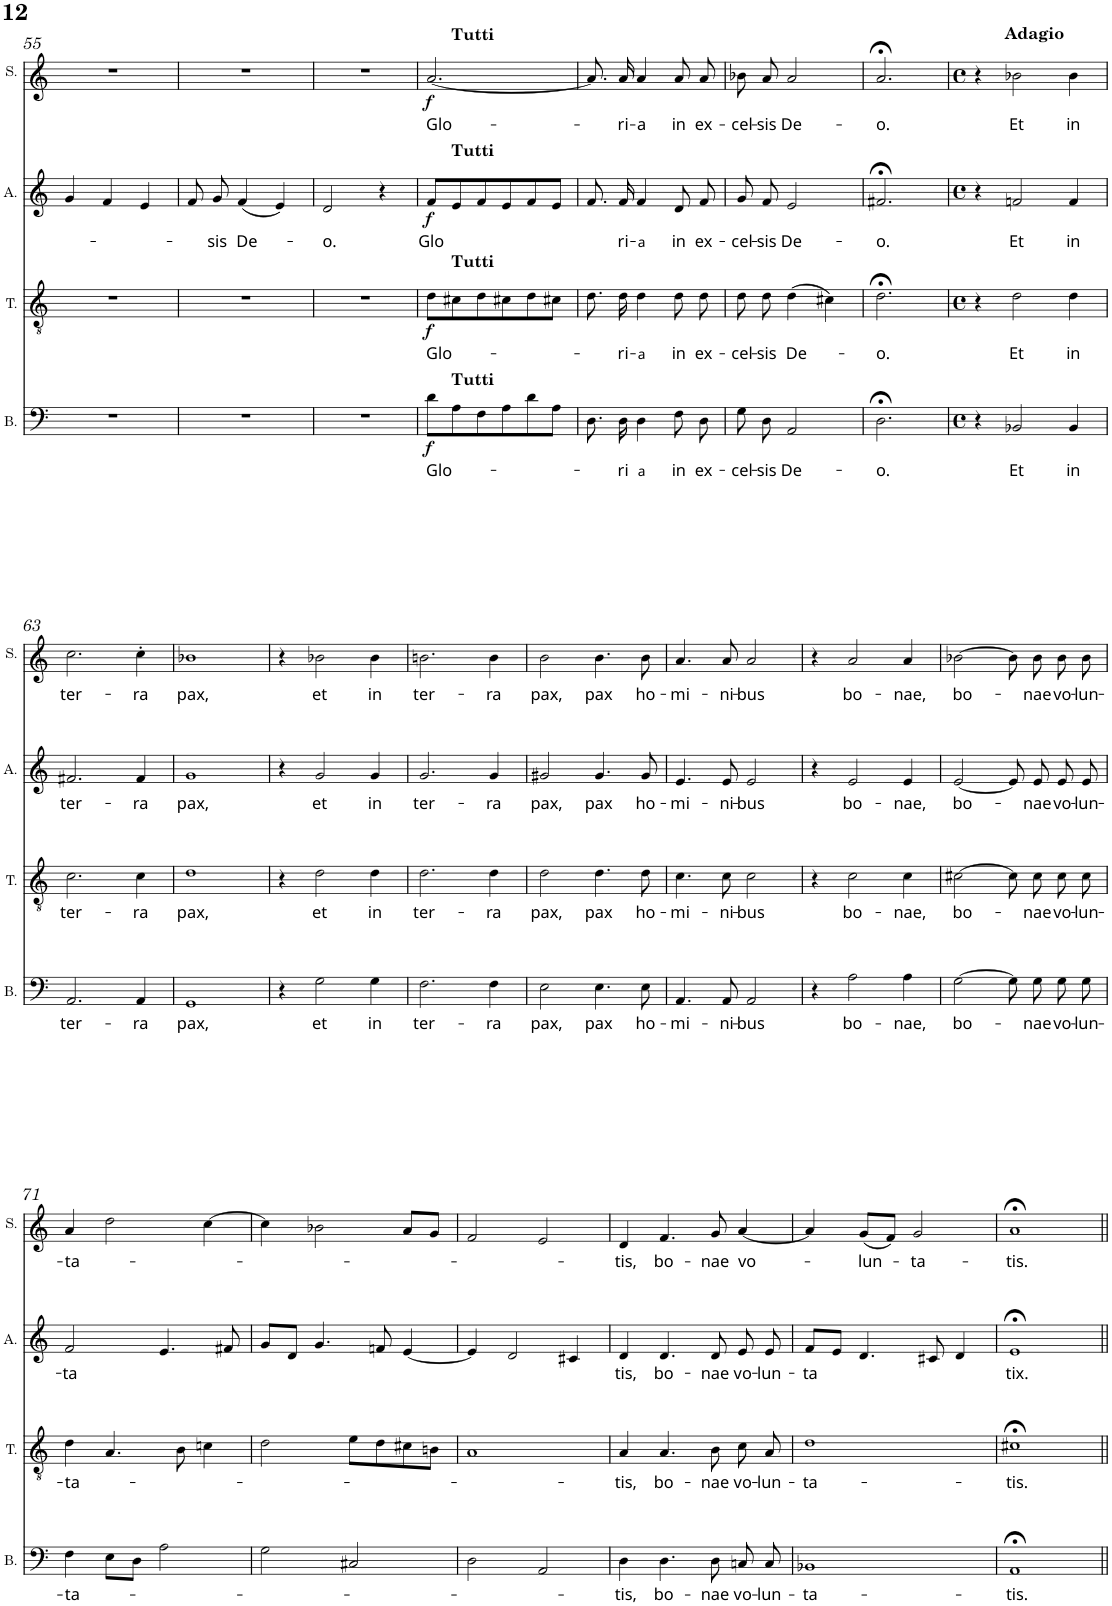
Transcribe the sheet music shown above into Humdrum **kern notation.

**kern	**text	**dynam	**kern	**text	**dynam	**kern	**text	**dynam	**kern	**text	**dynam
*part4	*part4	*part4	*part3	*part3	*part3	*part2	*part2	*part2	*part1	*part1	*part1
*staff4	*staff4	*staff4	*staff3	*staff3	*staff3	*staff2	*staff2	*staff2	*staff1	*staff1	*staff1
*I"Basse	*	*	*I"Tenor	*	*	*I"Alto	*	*	*I"Soprano	*	*
*I'B.	*	*	*I'T.	*	*	*I'A.	*	*	*I'S.	*	*
!!LO:PB:g=z
*clefF4	*	*	*clefGv2	*	*	*clefG2	*	*	*clefG2	*	*
*k[]	*	*	*k[]	*	*	*k[]	*	*	*k[]	*	*
*M3/4	*	*	*M3/4	*	*	*M3/4	*	*	*M3/4	*	*
=55	=55	=55	=55	=55	=55	=55	=55	=55	=55	=55	=55
2.r	.	.	2.r	.	.	4g/	.	.	2.r	.	.
.	.	.	.	.	.	4f/	.	.	.	.	.
.	.	.	.	.	.	4e/	.	.	.	.	.
=56	=56	=56	=56	=56	=56	=56	=56	=56	=56	=56	=56
2.r	.	.	2.r	.	.	8f/	.	.	2.r	.	.
!	!	!	!	!	!	!	!LO:LY:b	!	!	!	!
.	.	.	.	.	.	8g/	-sis	.	.	.	.
!	!	!	!	!	!	!	!LO:LY:b	!	!	!	!
.	.	.	.	.	.	(4f/	De-	.	.	.	.
.	.	.	.	.	.	4e/)	.	.	.	.	.
=57	=57	=57	=57	=57	=57	=57	=57	=57	=57	=57	=57
!	!	!	!	!	!	!	!LO:LY:b	!	!	!	!
2.r	.	.	2.r	.	.	2d/	-o.	.	2.r	.	.
.	.	.	.	.	.	4r	.	.	.	.	.
=58	=58	=58	=58	=58	=58	=58	=58	=58	=58	=58	=58
!	!	!	!	!	!	!	!	!	!LO:TX:a:B:t=Tutti	!	!
!	!	!	!	!	!	!LO:TX:a:B:t=Tutti	!	!	!	!	!
!	!	!	!LO:TX:a:B:t=Tutti	!	!	!	!	!	!	!	!
!LO:TX:a:B:t=Tutti	!	!	!	!	!	!	!	!	!	!	!
!	!LO:LY:b	!LO:DY:b	!	!LO:LY:b	!LO:DY:b	!	!LO:LY:b	!LO:DY:b	!	!LO:LY:b	!LO:DY:b
8d\L	Glo-	f	8d\L	Glo-	f	8f/L	Glo	f	[2.a/	Glo-	f
8A\	.	.	8c#X\	.	.	8e/	.	.	.	.	.
8F\	.	.	8d\	.	.	8f/	.	.	.	.	.
8A\	.	.	8c#X\	.	.	8e/	.	.	.	.	.
8d\	.	.	8d\	.	.	8f/	.	.	.	.	.
8A\J	.	.	8c#X\J	.	.	8e/J	.	.	.	.	.
=59	=59	=59	=59	=59	=59	=59	=59	=59	=59	=59	=59
8.D\	.	.	8.d\	.	.	8.f/	.	.	8.a/]	.	.
!	!LO:LY:b	!	!	!LO:LY:b	!	!	!LO:LY:b	!	!	!LO:LY:b	!
16D\	-ri	.	16d\	-ri-	.	16f/	-ri-	.	16a/	-ri-	.
!	!LO:LY:b	!	!	!LO:LY:b	!	!	!LO:LY:b	!	!	!LO:LY:b	!
4D\	a	.	4d\	-a	.	4f/	-a	.	4a/	-a	.
!	!LO:LY:b	!	!	!LO:LY:b	!	!	!LO:LY:b	!	!	!LO:LY:b	!
8F\	in	.	8d\	in	.	8d/	in	.	8a/	in	.
!	!LO:LY:b	!	!	!LO:LY:b	!	!	!LO:LY:b	!	!	!LO:LY:b	!
8D\	ex-	.	8d\	ex-	.	8f/	ex-	.	8a/	ex-	.
=60	=60	=60	=60	=60	=60	=60	=60	=60	=60	=60	=60
!	!LO:LY:b	!	!	!LO:LY:b	!	!	!LO:LY:b	!	!	!LO:LY:b	!
8G\	-cel-	.	8d\	-cel-	.	8g/	-cel-	.	8b-X\	-cel-	.
!	!LO:LY:b	!	!	!LO:LY:b	!	!	!LO:LY:b	!	!	!LO:LY:b	!
8D\	-sis	.	8d\	-sis	.	8f/	-sis	.	8a/	-sis	.
!	!LO:LY:b	!	!	!LO:LY:b	!	!	!LO:LY:b	!	!	!LO:LY:b	!
2AA/	De-	.	(>4d\	De-	.	2e/	De-	.	2a/	De-	.
.	.	.	4c#X\)	.	.	.	.	.	.	.	.
=61	=61	=61	=61	=61	=61	=61	=61	=61	=61	=61	=61
!	!LO:LY:b	!	!	!LO:LY:b	!	!	!LO:LY:b	!	!	!LO:LY:b	!
2.D;<\	-o.	.	2.d;<\	-o.	.	2.f#X;</	-o.	.	2.a;</	-o.	.
=62	=62	=62	=62	=62	=62	=62	=62	=62	=62	=62	=62
*M4/4	*	*	*M4/4	*	*	*M4/4	*	*	*M4/4	*	*
*met(c)	*	*	*met(c)	*	*	*met(c)	*	*	*met(c)	*	*
4r	.	.	4r	.	.	4r	.	.	4r	.	.
!	!	!	!	!	!	!	!	!	!LO:TX:a:B:t=Adagio	!	!
!	!LO:LY:b	!	!	!LO:LY:b	!	!	!LO:LY:b	!	!	!LO:LY:b	!
2BB-X/	Et	.	2d\	Et	.	2fn/	Et	.	2b-X\	Et	.
!	!LO:LY:b	!	!	!LO:LY:b	!	!	!LO:LY:b	!	!	!LO:LY:b	!
4BB-/	in	.	4d\	in	.	4f/	in	.	4b-\	in	.
!!LO:LB:g=z
=63	=63	=63	=63	=63	=63	=63	=63	=63	=63	=63	=63
!	!LO:LY:b	!	!	!LO:LY:b	!	!	!LO:LY:b	!	!	!LO:LY:b	!
2.AA/	ter-	.	2.c\	ter-	.	2.f#X/	ter-	.	2.cc\	ter-	.
!	!LO:LY:b	!	!	!LO:LY:b	!	!	!LO:LY:b	!	!	!LO:LY:b	!
4AA/	-ra	.	4c\	-ra	.	4f#/	-ra	.	4cc'\	-ra	.
=64	=64	=64	=64	=64	=64	=64	=64	=64	=64	=64	=64
!	!LO:LY:b	!	!	!LO:LY:b	!	!	!LO:LY:b	!	!	!LO:LY:b	!
1GG	pax,	.	1d	pax,	.	1g	pax,	.	1b-X	pax,	.
=65	=65	=65	=65	=65	=65	=65	=65	=65	=65	=65	=65
4r	.	.	4r	.	.	4r	.	.	4r	.	.
!	!LO:LY:b	!	!	!LO:LY:b	!	!	!LO:LY:b	!	!	!LO:LY:b	!
2G\	et	.	2d\	et	.	2g/	et	.	2b-X\	et	.
!	!LO:LY:b	!	!	!LO:LY:b	!	!	!LO:LY:b	!	!	!LO:LY:b	!
4G\	in	.	4d\	in	.	4g/	in	.	4b-\	in	.
=66	=66	=66	=66	=66	=66	=66	=66	=66	=66	=66	=66
!	!LO:LY:b	!	!	!LO:LY:b	!	!	!LO:LY:b	!	!	!LO:LY:b	!
2.F\	ter-	.	2.d\	ter-	.	2.g/	ter-	.	2.bn\	ter-	.
!	!LO:LY:b	!	!	!LO:LY:b	!	!	!LO:LY:b	!	!	!LO:LY:b	!
4F\	-ra	.	4d\	-ra	.	4g/	-ra	.	4b\	-ra	.
=67	=67	=67	=67	=67	=67	=67	=67	=67	=67	=67	=67
!	!LO:LY:b	!	!	!LO:LY:b	!	!	!LO:LY:b	!	!	!LO:LY:b	!
2E\	pax,	.	2d\	pax,	.	2g#X/	pax,	.	2b\	pax,	.
!	!LO:LY:b	!	!	!LO:LY:b	!	!	!LO:LY:b	!	!	!LO:LY:b	!
4.E\	pax	.	4.d\	pax	.	4.g#/	pax	.	4.b\	pax	.
!	!LO:LY:b	!	!	!LO:LY:b	!	!	!LO:LY:b	!	!	!LO:LY:b	!
8E\	ho-	.	8d\	ho-	.	8g#/	ho-	.	8b\	ho-	.
=68	=68	=68	=68	=68	=68	=68	=68	=68	=68	=68	=68
!	!LO:LY:b	!	!	!LO:LY:b	!	!	!LO:LY:b	!	!	!LO:LY:b	!
4.AA/	-mi-	.	4.c\	-mi-	.	4.e/	-mi-	.	4.a/	-mi-	.
!	!LO:LY:b	!	!	!LO:LY:b	!	!	!LO:LY:b	!	!	!LO:LY:b	!
8AA/	-ni-	.	8c\	-ni-	.	8e/	-ni-	.	8a/	-ni-	.
!	!LO:LY:b	!	!	!LO:LY:b	!	!	!LO:LY:b	!	!	!LO:LY:b	!
2AA/	-bus	.	2c\	-bus	.	2e/	-bus	.	2a/	-bus	.
=69	=69	=69	=69	=69	=69	=69	=69	=69	=69	=69	=69
4r	.	.	4r	.	.	4r	.	.	4r	.	.
!	!LO:LY:b	!	!	!LO:LY:b	!	!	!LO:LY:b	!	!	!LO:LY:b	!
2A\	bo-	.	2c\	bo-	.	2e/	bo-	.	2a/	bo-	.
!	!LO:LY:b	!	!	!LO:LY:b	!	!	!LO:LY:b	!	!	!LO:LY:b	!
4A\	-nae,	.	4c\	-nae,	.	4e/	-nae,	.	4a/	-nae,	.
=70	=70	=70	=70	=70	=70	=70	=70	=70	=70	=70	=70
!	!LO:LY:b	!	!	!LO:LY:b	!	!	!LO:LY:b	!	!	!LO:LY:b	!
[>2G\	bo-	.	[>2c#X\	bo-	.	[<2e/	bo-	.	[>2b-X\	bo-	.
8G\]	.	.	8c#\]	.	.	8e/]	.	.	8b-\]	.	.
!	!LO:LY:b	!	!	!LO:LY:b	!	!	!LO:LY:b	!	!	!LO:LY:b	!
8G\	-nae	.	8c#\	-nae	.	8e/	-nae	.	8b-\	-nae	.
!	!LO:LY:b	!	!	!LO:LY:b	!	!	!LO:LY:b	!	!	!LO:LY:b	!
8G\	vo-	.	8c#\	vo-	.	8e/	vo-	.	8b-\	vo-	.
!	!LO:LY:b	!	!	!LO:LY:b	!	!	!LO:LY:b	!	!	!LO:LY:b	!
8G\	-lun-	.	8c#\	-lun-	.	8e/	-lun-	.	8b-\	-lun-	.
!!LO:LB:g=z
=71	=71	=71	=71	=71	=71	=71	=71	=71	=71	=71	=71
!	!LO:LY:b	!	!	!LO:LY:b	!	!	!LO:LY:b	!	!	!LO:LY:b	!
4F\	-ta-	.	4d\	-ta-	.	2f/	-ta	.	4a/	-ta-	.
8E\L	.	.	4.A/	.	.	.	.	.	2dd\	.	.
8D\J	.	.	.	.	.	.	.	.	.	.	.
2A\	.	.	.	.	.	4.e/	.	.	.	.	.
.	.	.	8B\	.	.	.	.	.	.	.	.
.	.	.	4cn\	.	.	.	.	.	[>4cc\	.	.
.	.	.	.	.	.	8f#X/	.	.	.	.	.
=72	=72	=72	=72	=72	=72	=72	=72	=72	=72	=72	=72
2G\	.	.	2d\	.	.	8g/L	.	.	4cc\]	.	.
.	.	.	.	.	.	8d/J	.	.	.	.	.
.	.	.	.	.	.	4.g/	.	.	2b-X\	.	.
2C#X/	.	.	8e\L	.	.	.	.	.	.	.	.
.	.	.	8d\	.	.	8fn/	.	.	.	.	.
.	.	.	8c#X\	.	.	[4e/	.	.	8a/L	.	.
.	.	.	8Bn\J	.	.	.	.	.	8g/J	.	.
=73	=73	=73	=73	=73	=73	=73	=73	=73	=73	=73	=73
2D\	.	.	1A	.	.	4e/]	.	.	2f/	.	.
.	.	.	.	.	.	2d/	.	.	.	.	.
2AA/	.	.	.	.	.	.	.	.	2e/	.	.
.	.	.	.	.	.	4c#X/	.	.	.	.	.
=74	=74	=74	=74	=74	=74	=74	=74	=74	=74	=74	=74
!	!LO:LY:b	!	!	!LO:LY:b	!	!	!LO:LY:b	!	!	!LO:LY:b	!
4D\	-tis,	.	4A/	-tis,	.	4d/	-tis,	.	4d/	-tis,	.
!	!LO:LY:b	!	!	!LO:LY:b	!	!	!LO:LY:b	!	!	!LO:LY:b	!
4.D\	bo-	.	4.A/	bo-	.	4.d/	bo-	.	4.f/	bo-	.
!	!LO:LY:b	!	!	!LO:LY:b	!	!	!LO:LY:b	!	!	!LO:LY:b	!
8D\	-nae	.	8B\	-nae	.	8d/	-nae	.	8g/	-nae	.
!	!LO:LY:b	!	!	!LO:LY:b	!	!	!LO:LY:b	!	!	!LO:LY:b	!
8Cn/	vo-	.	8c\	vo-	.	8e/	vo-	.	[4a/	vo-	.
!	!LO:LY:b	!	!	!LO:LY:b	!	!	!LO:LY:b	!	!	!	!
8C/	-lun-	.	8A/	-lun-	.	8e/	-lun-	.	.	.	.
=75	=75	=75	=75	=75	=75	=75	=75	=75	=75	=75	=75
!	!LO:LY:b	!	!	!LO:LY:b	!	!	!LO:LY:b	!	!	!	!
1BB-X	-ta-	.	1d	-ta-	.	8f/L	-ta	.	4a/]	.	.
.	.	.	.	.	.	8e/J	.	.	.	.	.
!	!	!	!	!	!	!	!	!	!	!LO:LY:b	!
.	.	.	.	.	.	4.d/	.	.	(8g/L	-lun-	.
.	.	.	.	.	.	.	.	.	8f/J)	.	.
!	!	!	!	!	!	!	!	!	!	!LO:LY:b	!
.	.	.	.	.	.	.	.	.	2g/	-ta-	.
.	.	.	.	.	.	8c#X/	.	.	.	.	.
.	.	.	.	.	.	4d/	.	.	.	.	.
=76	=76	=76	=76	=76	=76	=76	=76	=76	=76	=76	=76
!	!LO:LY:b	!	!	!LO:LY:b	!	!	!LO:LY:b	!	!	!LO:LY:b	!
1AA;<	-tis.	.	1c#X;<	-tis.	.	1e;<	-tix.	.	1a;<	-tis.	.
=||	=||	=||	=||	=||	=||	=||	=||	=||	=||	=||	=||
*-	*-	*-	*-	*-	*-	*-	*-	*-	*-	*-	*-
